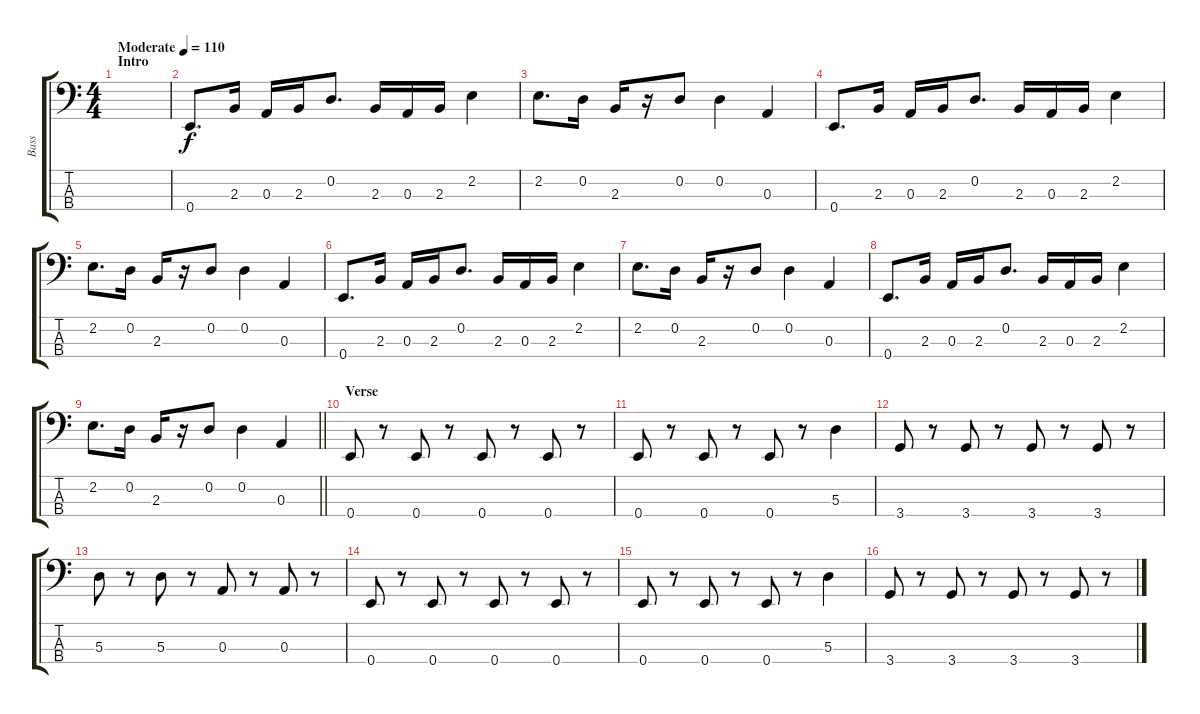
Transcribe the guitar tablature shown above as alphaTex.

\track ("Bass" "Bass") {instrument electricbasspick}
\staff {score tabs}
\tuning (G2 D2 A1 E1) {hide}
\ts (4 4)
\section ("" "Intro")
\tempo (110 "Moderate")
\clef f4
\ks c
|
0.4.8{d} 2.3.16 0.3.16 2.3.16 0.2.8{d} 2.3.16 0.3.16 2.3.16 2.2.4 |
2.2.8{d} 0.2.16 2.3.16 r.16 0.2.8 0.2.4 0.3.4 |
0.4.8{d} 2.3.16 0.3.16 2.3.16 0.2.8{d} 2.3.16 0.3.16 2.3.16 2.2.4 |
2.2.8{d} 0.2.16 2.3.16 r.16 0.2.8 0.2.4 0.3.4 |
0.4.8{d} 2.3.16 0.3.16 2.3.16 0.2.8{d} 2.3.16 0.3.16 2.3.16 2.2.4 |
2.2.8{d} 0.2.16 2.3.16 r.16 0.2.8 0.2.4 0.3.4 |
0.4.8{d} 2.3.16 0.3.16 2.3.16 0.2.8{d} 2.3.16 0.3.16 2.3.16 2.2.4 |
\barLineRight lightlight
2.2.8{d} 0.2.16 2.3.16 r.16 0.2.8 0.2.4 0.3.4 |
\section ("" "Verse")
0.4.8 r.8 0.4.8 r.8 0.4.8 r.8 0.4.8 r.8 |
0.4.8 r.8 0.4.8 r.8 0.4.8 r.8 5.3.4 |
3.4.8 r.8 3.4.8 r.8 3.4.8 r.8 3.4.8 r.8 |
5.3.8 r.8 5.3.8 r.8 0.3.8 r.8 0.3.8 r.8 |
0.4.8 r.8 0.4.8 r.8 0.4.8 r.8 0.4.8 r.8 |
0.4.8 r.8 0.4.8 r.8 0.4.8 r.8 5.3.4 |
3.4.8 r.8 3.4.8 r.8 3.4.8 r.8 3.4.8 r.8
